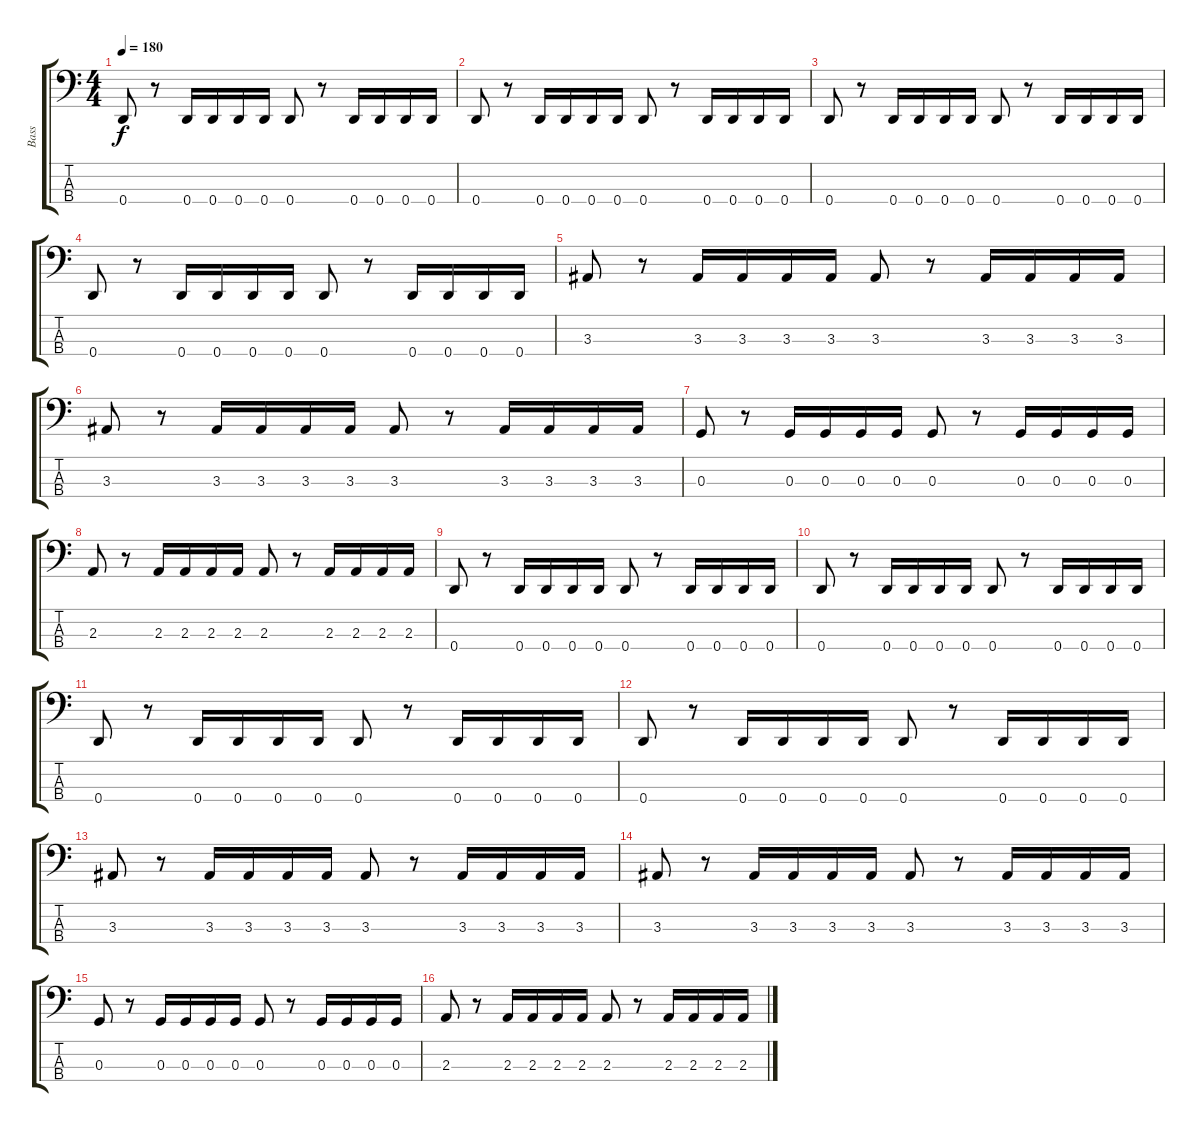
\track ("Bass" "Bass") {instrument electricbasspick}
\staff {score tabs}
\tuning (F2 C2 G1 D1) {hide}
\ts (4 4)
\tempo 180
\clef f4
\ks c
0.4.8{dy f} r.8 0.4.16 0.4.16 0.4.16 0.4.16 0.4.8 r.8 0.4.16 0.4.16 0.4.16 0.4.16 |
0.4.8 r.8 0.4.16 0.4.16 0.4.16 0.4.16 0.4.8 r.8 0.4.16 0.4.16 0.4.16 0.4.16 |
0.4.8 r.8 0.4.16 0.4.16 0.4.16 0.4.16 0.4.8 r.8 0.4.16 0.4.16 0.4.16 0.4.16 |
0.4.8 r.8 0.4.16 0.4.16 0.4.16 0.4.16 0.4.8 r.8 0.4.16 0.4.16 0.4.16 0.4.16 |
3.3.8 r.8 3.3.16 3.3.16 3.3.16 3.3.16 3.3.8 r.8 3.3.16 3.3.16 3.3.16 3.3.16 |
3.3.8 r.8 3.3.16 3.3.16 3.3.16 3.3.16 3.3.8 r.8 3.3.16 3.3.16 3.3.16 3.3.16 |
0.3.8 r.8 0.3.16 0.3.16 0.3.16 0.3.16 0.3.8 r.8 0.3.16 0.3.16 0.3.16 0.3.16 |
2.3.8 r.8 2.3.16 2.3.16 2.3.16 2.3.16 2.3.8 r.8 2.3.16 2.3.16 2.3.16 2.3.16 |
0.4.8 r.8 0.4.16 0.4.16 0.4.16 0.4.16 0.4.8 r.8 0.4.16 0.4.16 0.4.16 0.4.16 |
0.4.8 r.8 0.4.16 0.4.16 0.4.16 0.4.16 0.4.8 r.8 0.4.16 0.4.16 0.4.16 0.4.16 |
0.4.8 r.8 0.4.16 0.4.16 0.4.16 0.4.16 0.4.8 r.8 0.4.16 0.4.16 0.4.16 0.4.16 |
0.4.8 r.8 0.4.16 0.4.16 0.4.16 0.4.16 0.4.8 r.8 0.4.16 0.4.16 0.4.16 0.4.16 |
3.3.8 r.8 3.3.16 3.3.16 3.3.16 3.3.16 3.3.8 r.8 3.3.16 3.3.16 3.3.16 3.3.16 |
3.3.8 r.8 3.3.16 3.3.16 3.3.16 3.3.16 3.3.8 r.8 3.3.16 3.3.16 3.3.16 3.3.16 |
0.3.8 r.8 0.3.16 0.3.16 0.3.16 0.3.16 0.3.8 r.8 0.3.16 0.3.16 0.3.16 0.3.16 |
2.3.8 r.8 2.3.16 2.3.16 2.3.16 2.3.16 2.3.8 r.8 2.3.16 2.3.16 2.3.16 2.3.16
